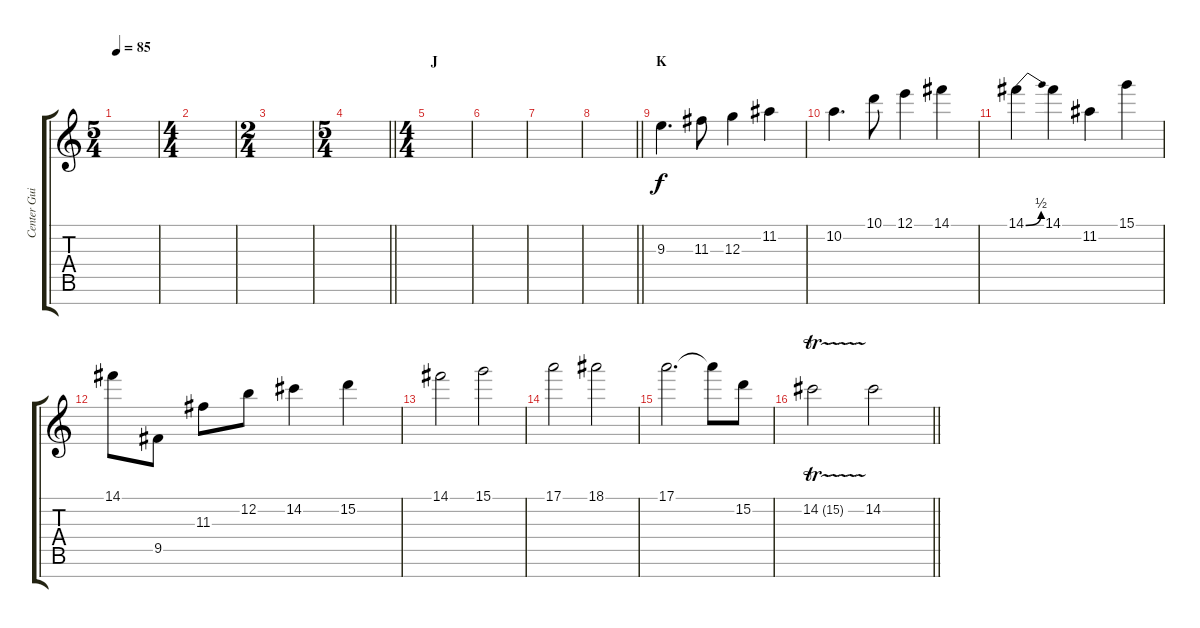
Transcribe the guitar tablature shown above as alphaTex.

\track ("Center Guitar" "Center Gui") {instrument distortionguitar}
\staff {score tabs}
\tuning (E4 B3 G3 D3 A2 E2 B1) {hide}
\ts (5 4)
\tempo 85
\clef g2
\ks c
|
\ts (4 4)
|
\ts (2 4)
|
\ts (5 4)
\barLineRight lightlight
|
\ts (4 4)
\section ("" "J")
|
|
|
\barLineRight lightlight
|
\section ("" "K")
9.3.4{d} 11.3.8 12.3.4 11.2.4 |
10.2.4{d} 10.1.8 12.1.4 14.1.4 |
14.1{be (bend 0 0 60 2)}.4 14.1.4 11.2.4 15.1.4 |
14.1.8 9.5.8 11.3.8 12.2.8 14.2.4 15.2.4 |
14.1.2 15.1.2 |
17.1.2 18.1.2 |
17.1.2{d} 17.1{t}.8 15.2.8 |
\barLineRight lightlight
14.2{tr (15 64)}.2 14.2.2
